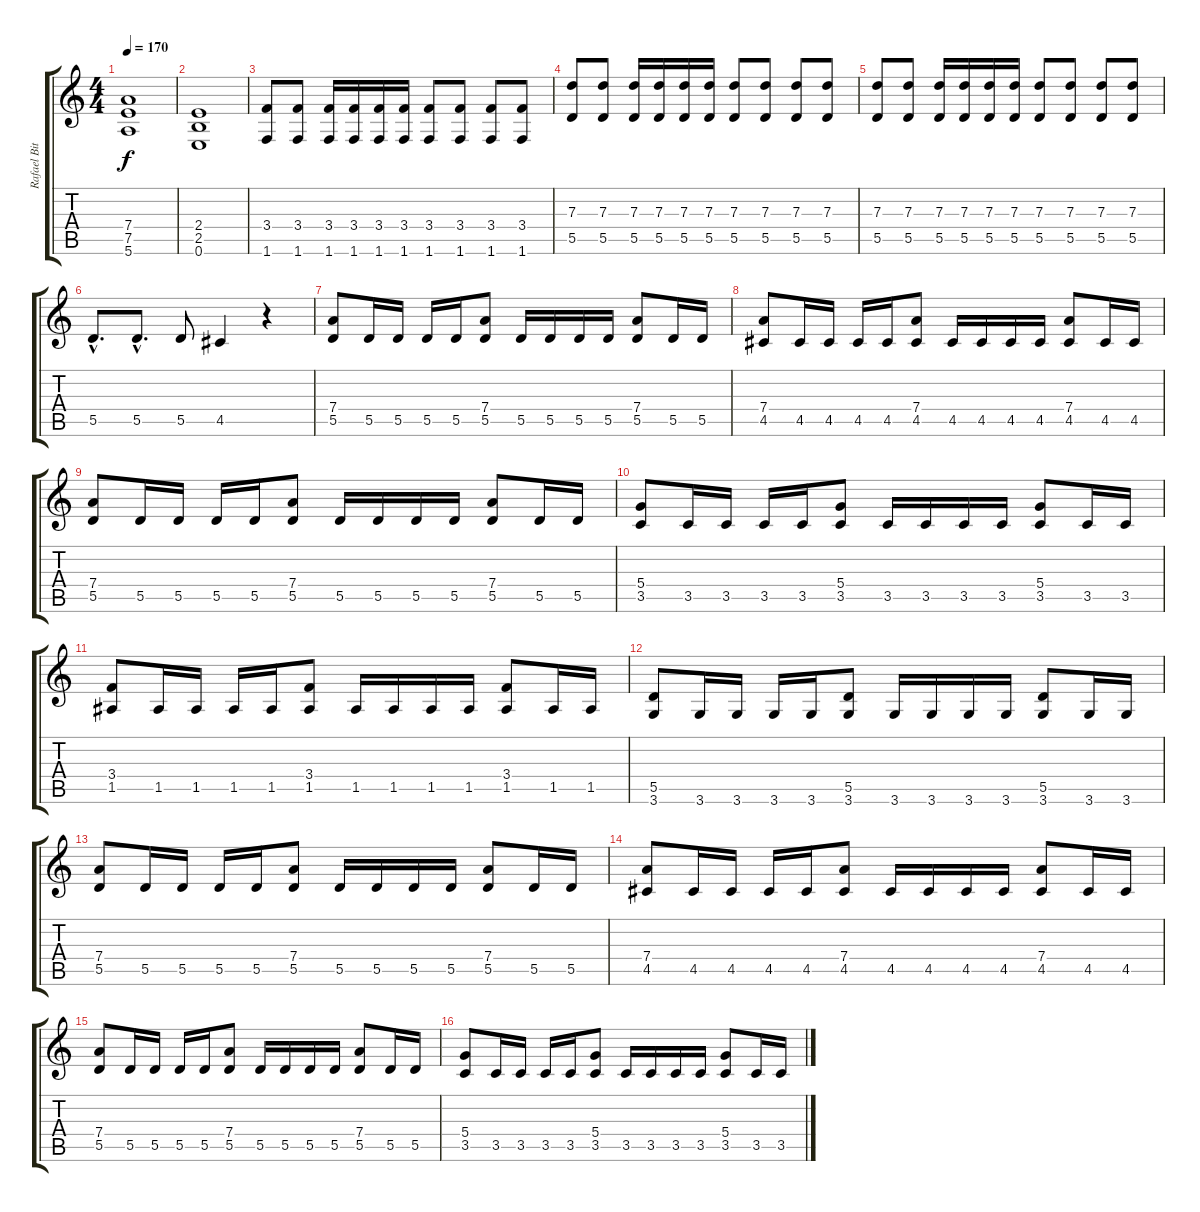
\track ("Rafael Bittencourt" "Rafael Bit") {instrument distortionguitar}
\staff {score tabs}
\tuning (E4 B3 G3 D3 A2 E2) {hide}
\ts (4 4)
\tempo 170
\clef g2
\ks c
(7.4 7.5 5.6).1{dy f} |
(2.4 2.5 0.6).1 |
(3.4 1.6).8 (3.4 1.6).8 (3.4 1.6).16 (3.4 1.6).16 (3.4 1.6).16 (3.4 1.6).16 (3.4 1.6).8 (3.4 1.6).8 (3.4 1.6).8 (3.4 1.6).8 |
(7.3 5.5).8 (7.3 5.5).8 (7.3 5.5).16 (7.3 5.5).16 (7.3 5.5).16 (7.3 5.5).16 (7.3 5.5).8 (7.3 5.5).8 (7.3 5.5).8 (7.3 5.5).8 |
(7.3 5.5).8 (7.3 5.5).8 (7.3 5.5).16 (7.3 5.5).16 (7.3 5.5).16 (7.3 5.5).16 (7.3 5.5).8 (7.3 5.5).8 (7.3 5.5).8 (7.3 5.5).8 |
5.5{hac}.8{d} 5.5{hac}.8{d} 5.5.8 4.5.4 r.4 |
(7.4 5.5).8 5.5.16 5.5.16 5.5.16 5.5.16 (7.4 5.5).8 5.5.16 5.5.16 5.5.16 5.5.16 (7.4 5.5).8 5.5.16 5.5.16 |
(7.4 4.5).8 4.5.16 4.5.16 4.5.16 4.5.16 (7.4 4.5).8 4.5.16 4.5.16 4.5.16 4.5.16 (7.4 4.5).8 4.5.16 4.5.16 |
(7.4 5.5).8 5.5.16 5.5.16 5.5.16 5.5.16 (7.4 5.5).8 5.5.16 5.5.16 5.5.16 5.5.16 (7.4 5.5).8 5.5.16 5.5.16 |
(5.4 3.5).8 3.5.16 3.5.16 3.5.16 3.5.16 (5.4 3.5).8 3.5.16 3.5.16 3.5.16 3.5.16 (5.4 3.5).8 3.5.16 3.5.16 |
(3.4 1.5).8 1.5.16 1.5.16 1.5.16 1.5.16 (3.4 1.5).8 1.5.16 1.5.16 1.5.16 1.5.16 (3.4 1.5).8 1.5.16 1.5.16 |
(5.5 3.6).8 3.6.16 3.6.16 3.6.16 3.6.16 (5.5 3.6).8 3.6.16 3.6.16 3.6.16 3.6.16 (5.5 3.6).8 3.6.16 3.6.16 |
(7.4 5.5).8 5.5.16 5.5.16 5.5.16 5.5.16 (7.4 5.5).8 5.5.16 5.5.16 5.5.16 5.5.16 (7.4 5.5).8 5.5.16 5.5.16 |
(7.4 4.5).8 4.5.16 4.5.16 4.5.16 4.5.16 (7.4 4.5).8 4.5.16 4.5.16 4.5.16 4.5.16 (7.4 4.5).8 4.5.16 4.5.16 |
(7.4 5.5).8 5.5.16 5.5.16 5.5.16 5.5.16 (7.4 5.5).8 5.5.16 5.5.16 5.5.16 5.5.16 (7.4 5.5).8 5.5.16 5.5.16 |
(5.4 3.5).8 3.5.16 3.5.16 3.5.16 3.5.16 (5.4 3.5).8 3.5.16 3.5.16 3.5.16 3.5.16 (5.4 3.5).8 3.5.16 3.5.16
